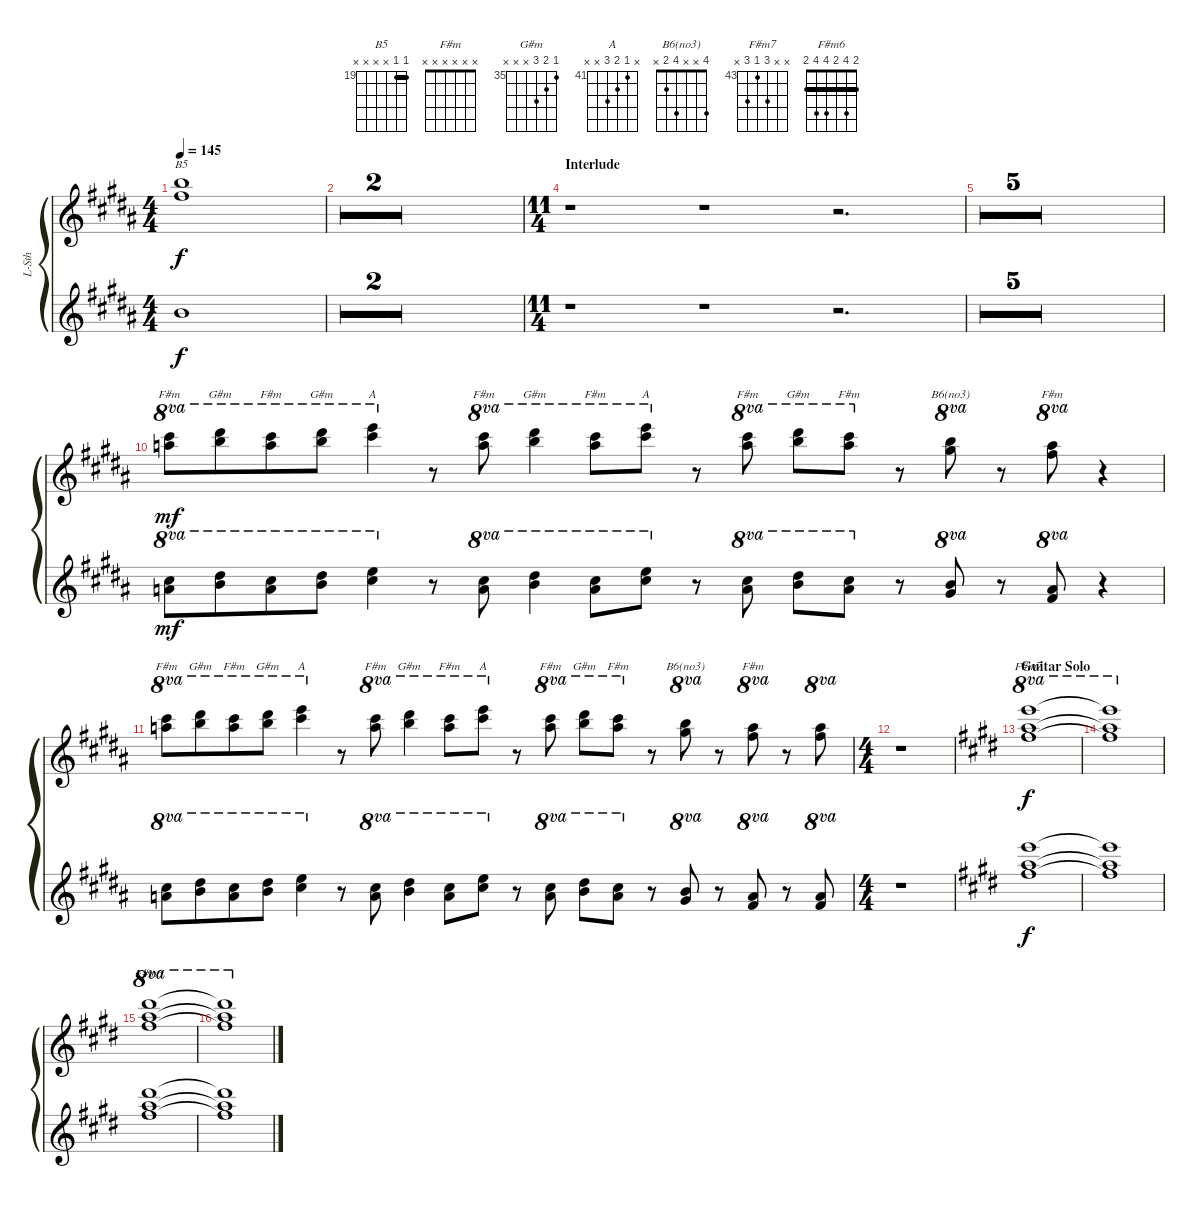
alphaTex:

\defaultSystemsLayout 4
\bracketExtendMode groupsimilarinstruments
\otherSystemsTrackNameOrientation horizontal
\track ("Pads / Strings" "L-Sth") {multiBarRest instrument lead7fifths}
\staff {score}
\tuning (E4 B3 G3 D3 A2 E2)
\chord ("B5" 19 19 x x x x) {firstfret 19 showfingering false barre 19}
\chord ("F#m" 33 34 35 x x x) {firstfret 33 showfingering false}
\chord ("G#m" 35 36 37 x x x) {firstfret 35 showfingering false}
\chord ("A" x 41 42 43 x x) {firstfret 41 showfingering false}
\chord ("B6(no3)" 4 x x 4 2 x) {showfingering false}
\chord ("F#m" x x x x x x)
\chord ("F#m7" x x 45 43 45 x) {firstfret 43 showfingering false}
\chord ("F#m6" 2 4 2 4 4 2) {showfingering false barre (2 2)}
\ts (4 4)
\tempo 145
\clef g2
\ks b
(19.2{acc #} 19.1{acc forcenatural}).1{ch "B5" dy f} |
r.1 |
r.1 |
\ts (11 4)
\beaming (8 4 2 2 4 2 2 2 2 2)
\section ("" "Interlude")
r.1 r.1 r.2{d} |
r.1 r.1 r.2{d} |
r.1 r.1 r.2{d} |
r.1 r.1 r.2{d} |
r.1 r.1 r.2{d} |
r.1 r.1 r.2{d} |
(33.1{acc #} 34.2{acc forcenatural}).8{ch "F#m" ot 8va dy mf instrument lead7fifths} (36.2{acc forcenatural} 35.1{acc #}).8{ch "G#m" ot 8va} (34.2{acc forcenatural} 33.1{acc #}).8{ch "F#m" ot 8va} (36.2{acc forcenatural} 35.1{acc #}).8{ch "G#m" ot 8va} (42.3{acc #} 41.2{acc forcenatural}).4{ch "A" ot 8va} r.8 (33.1{acc #} 34.2{acc forcenatural}).8{ch "F#m" ot 8va} (36.2{acc forcenatural} 35.1{acc #}).4{ch "G#m" ot 8va} (34.2{acc forcenatural} 33.1{acc #}).8{ch "F#m" ot 8va} (42.3{acc #} 41.2{acc forcenatural}).8{ch "A" ot 8va} r.8 (38.2{acc #} 38.3{acc forcenatural}).8{ch "F#m" ot 8va} (40.2{acc #} 40.3{acc forcenatural}).8{ch "G#m" ot 8va} (38.2{acc #} 38.3{acc forcenatural}).8{ch "F#m" ot 8va} r.8 (33.2{acc #} 31.1{acc forcenatural}).8{ch "B6(no3)" ot 8va} r.8 (31.2{acc #} 29.1{acc forcenatural}).8{ch "F#m" ot 8va} r.4 |
(33.1{acc #} 34.2{acc forcenatural}).8{ch "F#m" ot 8va} (36.2{acc forcenatural} 35.1{acc #}).8{ch "G#m" ot 8va} (34.2{acc forcenatural} 33.1{acc #}).8{ch "F#m" ot 8va} (36.2{acc forcenatural} 35.1{acc #}).8{ch "G#m" ot 8va} (42.3{acc #} 41.2{acc forcenatural}).4{ch "A" ot 8va} r.8 (33.1{acc #} 34.2{acc forcenatural}).8{ch "F#m" ot 8va} (36.2{acc forcenatural} 35.1{acc #}).4{ch "G#m" ot 8va} (34.2{acc forcenatural} 33.1{acc #}).8{ch "F#m" ot 8va} (42.3{acc #} 41.2{acc forcenatural}).8{ch "A" ot 8va} r.8 (38.2{acc #} 38.3{acc forcenatural}).8{ch "F#m" ot 8va} (40.2{acc #} 40.3{acc forcenatural}).8{ch "G#m" ot 8va} (38.2{acc #} 38.3{acc forcenatural}).8{ch "F#m" ot 8va} r.8 (33.2{acc #} 31.1{acc forcenatural}).8{ch "B6(no3)" ot 8va} r.8 (31.2{acc #} 29.1{acc forcenatural}).8{ch "F#m" ot 8va} r.8 (31.2{acc #} 29.1{acc forcenatural}).8{ot 8va} |
\ts (4 4)
\beaming (8 2 2 2 2)
r.1 |
\section ("" "Guitar Solo")
\ks e
(45.5{acc #} 43.4{acc forcenatural} 45.3{acc forcenatural}).1{ch "F#m7" ot 8va dy f} |
(45.3{t acc forcenatural} 45.5{t acc #} 43.4{t acc forcenatural}).1{ot 8va} |
(40.4{acc #} 38.3{acc forcenatural} 40.2{acc #}).1{ch "F#m6" ot 8va} |
(38.3{t acc forcenatural} 40.4{t acc #} 40.2{t acc #}).1{ot 8va}
\staff {score}
\tuning (E4 B3 G3 D3 A2 E2)
\clef g2
\ottava regular
\simile none
\ks b
7.1{acc forcenatural}.1{dy f} |
r.1 |
r.1 |
r.1 r.1 r.2{d} |
r.1 r.1 r.2{d} |
r.1 r.1 r.2{d} |
r.1 r.1 r.2{d} |
r.1 r.1 r.2{d} |
r.1 r.1 r.2{d} |
(21.1{acc #} 22.2{acc forcenatural}).8{ot 8va dy mf} (24.2{acc forcenatural} 23.1{acc #}).8{ot 8va} (22.2{acc forcenatural} 21.1{acc #}).8{ot 8va} (24.2{acc forcenatural} 23.1{acc #}).8{ot 8va} (30.3{acc #} 29.2{acc forcenatural}).4{ot 8va} r.8 (21.1{acc #} 22.2{acc forcenatural}).8{ot 8va} (24.2{acc forcenatural} 23.1{acc #}).4{ot 8va} (22.2{acc forcenatural} 21.1{acc #}).8{ot 8va} (30.3{acc #} 29.2{acc forcenatural}).8{ot 8va} r.8 (26.2{acc #} 26.3{acc forcenatural}).8{ot 8va} (28.2{acc #} 28.3{acc forcenatural}).8{ot 8va} (26.2{acc #} 26.3{acc forcenatural}).8{ot 8va} r.8 (21.2{acc #} 19.1{acc forcenatural}).8{ot 8va} r.8 (19.2{acc #} 17.1{acc forcenatural}).8{ot 8va} r.4 |
(21.1{acc #} 22.2{acc forcenatural}).8{ot 8va} (24.2{acc forcenatural} 23.1{acc #}).8{ot 8va} (22.2{acc forcenatural} 21.1{acc #}).8{ot 8va} (24.2{acc forcenatural} 23.1{acc #}).8{ot 8va} (30.3{acc #} 29.2{acc forcenatural}).4{ot 8va} r.8 (21.1{acc #} 22.2{acc forcenatural}).8{ot 8va} (24.2{acc forcenatural} 23.1{acc #}).4{ot 8va} (22.2{acc forcenatural} 21.1{acc #}).8{ot 8va} (30.3{acc #} 29.2{acc forcenatural}).8{ot 8va} r.8 (26.2{acc #} 26.3{acc forcenatural}).8{ot 8va} (28.2{acc #} 28.3{acc forcenatural}).8{ot 8va} (26.2{acc #} 26.3{acc forcenatural}).8{ot 8va} r.8 (21.2{acc #} 19.1{acc forcenatural}).8{ot 8va} r.8 (19.2{acc #} 17.1{acc forcenatural}).8{ot 8va} r.8 (19.2{acc #} 17.1{acc forcenatural}).8{ot 8va} |
r.1 |
\ks e
(33.5{acc #} 31.4{acc forcenatural} 33.3{acc forcenatural}).1{dy f} |
(33.3{t acc forcenatural} 33.5{t acc #} 31.4{t acc forcenatural}).1 |
(28.4{acc #} 26.3{acc forcenatural} 28.2{acc #}).1 |
(26.3{t acc forcenatural} 28.4{t acc #} 28.2{t acc #}).1
